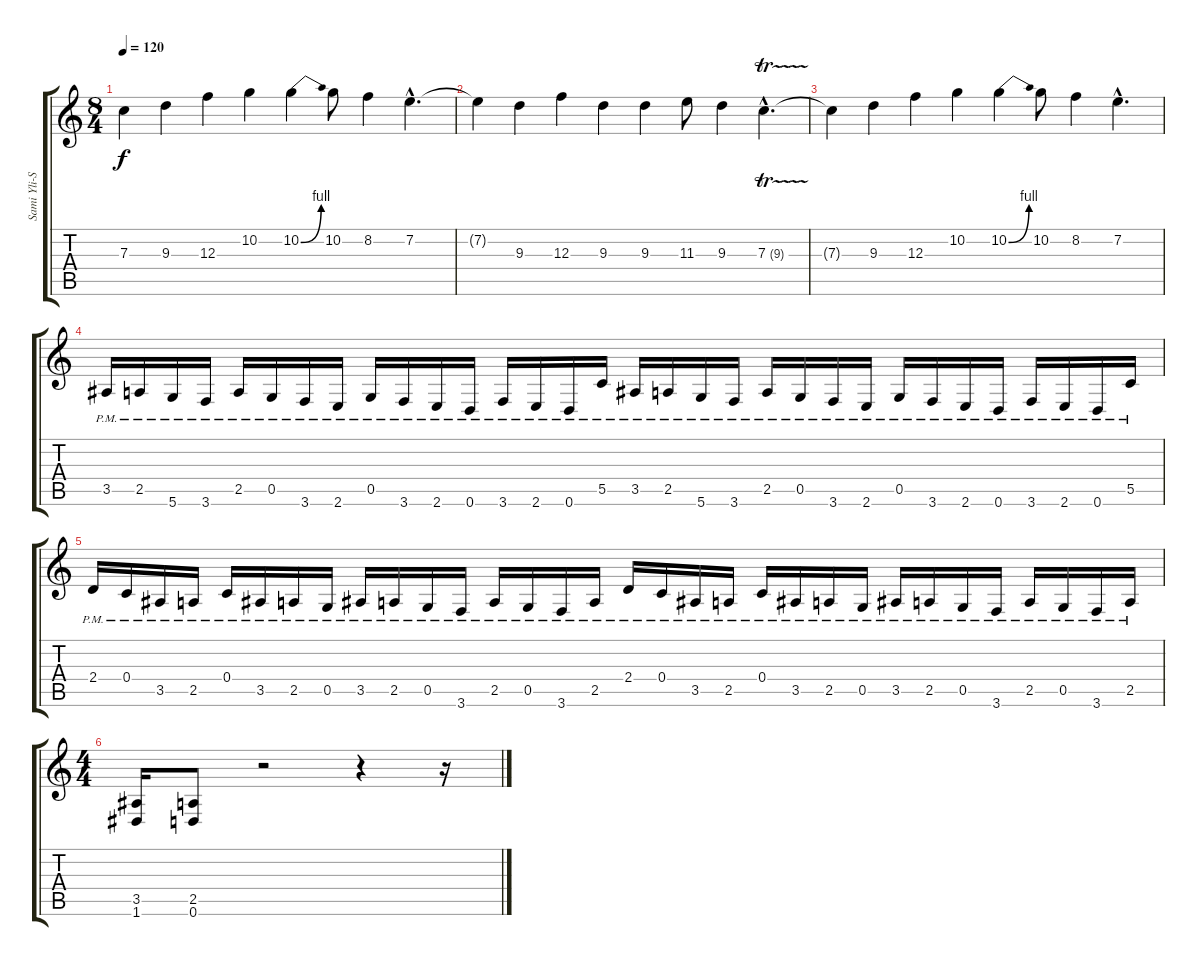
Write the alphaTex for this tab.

\track ("Sami Yli-Sirniö" "Sami Yli-S") {instrument distortionguitar}
\staff {score tabs}
\tuning (D4 A3 F3 C3 G2 D2) {hide}
\ts (8 4)
\tempo 120
\clef g2
\ks c
7.3{t}.4{dy f} 9.3.4 12.3.4 10.2.4 10.2{be (bend 0 0 60 4)}.4 10.2.8 8.2.4 7.2{hac}.4{d} |
7.2{t}.4 9.3.4 12.3.4 9.3.4 9.3.4 11.3.8 9.3.4 7.3{tr (9 32) hac}.4{d} |
7.3{t}.4 9.3.4 12.3.4 10.2.4 10.2{be (bend 0 0 60 4)}.4 10.2.8 8.2.4 7.2{hac}.4{d} |
3.5{pm}.16 2.5{pm}.16 5.6{pm}.16 3.6{pm}.16 2.5{pm}.16 0.5{pm}.16 3.6{pm}.16 2.6{pm}.16 0.5{pm}.16 3.6{pm}.16 2.6{pm}.16 0.6{pm}.16 3.6{pm}.16 2.6{pm}.16 0.6{pm}.16 5.5{pm}.16 3.5{pm}.16 2.5{pm}.16 5.6{pm}.16 3.6{pm}.16 2.5{pm}.16 0.5{pm}.16 3.6{pm}.16 2.6{pm}.16 0.5{pm}.16 3.6{pm}.16 2.6{pm}.16 0.6{pm}.16 3.6{pm}.16 2.6{pm}.16 0.6{pm}.16 5.5{pm}.16 |
2.4{pm}.16 0.4{pm}.16 3.5{pm}.16 2.5{pm}.16 0.4{pm}.16 3.5{pm}.16 2.5{pm}.16 0.5{pm}.16 3.5{pm}.16 2.5{pm}.16 0.5{pm}.16 3.6{pm}.16 2.5{pm}.16 0.5{pm}.16 3.6{pm}.16 2.5{pm}.16 2.4{pm}.16 0.4{pm}.16 3.5{pm}.16 2.5{pm}.16 0.4{pm}.16 3.5{pm}.16 2.5{pm}.16 0.5{pm}.16 3.5{pm}.16 2.5{pm}.16 0.5{pm}.16 3.6{pm}.16 2.5{pm}.16 0.5{pm}.16 3.6{pm}.16 2.5{pm}.16 |
\ts (4 4)
(3.5 1.6).16 (2.5 0.6).8 r.2 r.4 r.16
